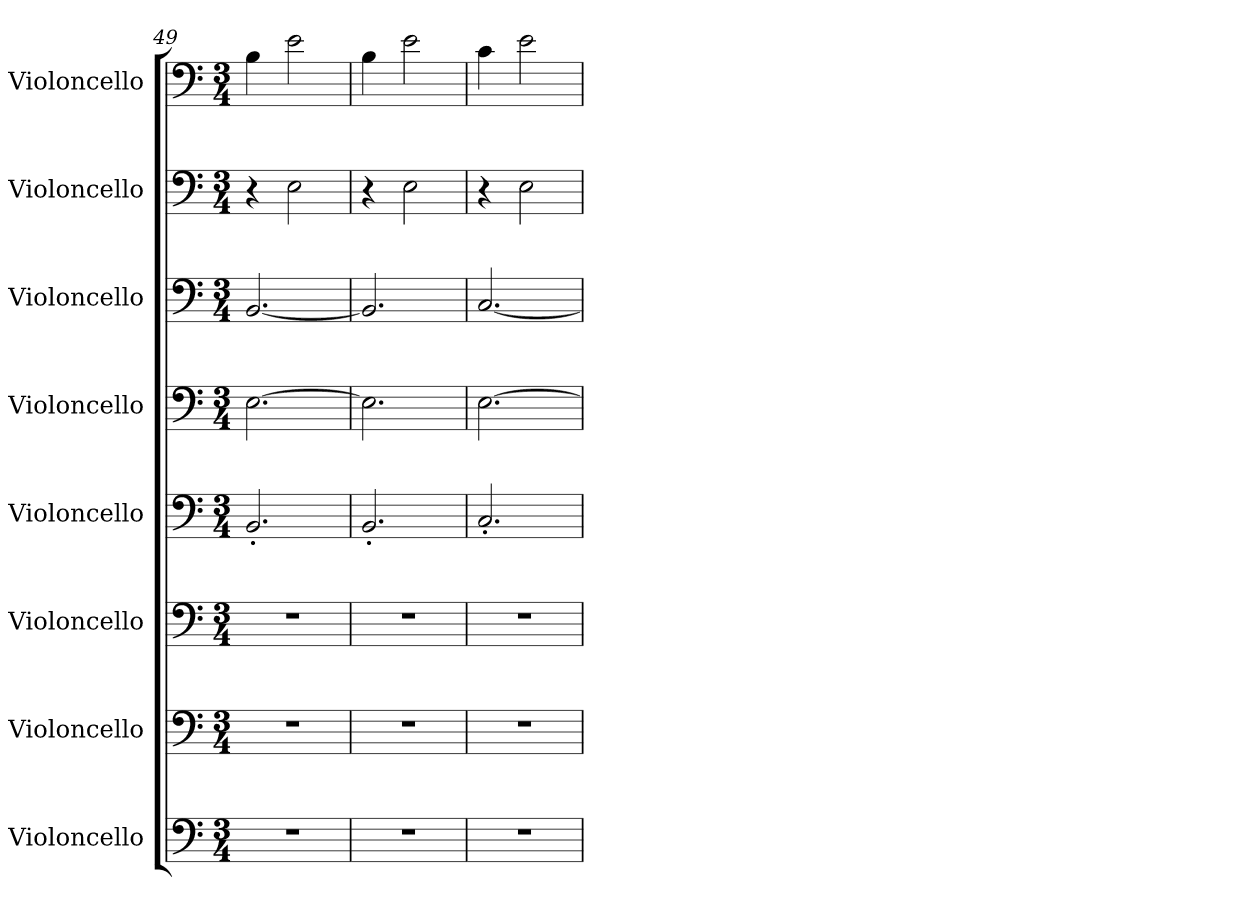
**kern	**kern	**kern	**kern	**kern	**kern	**kern	**kern
*part8	*part7	*part6	*part5	*part4	*part3	*part2	*part1
*staff8	*staff7	*staff6	*staff5	*staff4	*staff3	*staff2	*staff1
*I"Violoncello	*I"Violoncello	*I"Violoncello	*I"Violoncello	*I"Violoncello	*I"Violoncello	*I"Violoncello	*I"Violoncello
*I'Vc.	*I'Vc.	*I'Vc.	*I'Vc.	*I'Vc.	*I'Vc.	*I'Vc.	*I'Vc.
*clefF4	*clefF4	*clefF4	*clefF4	*clefF4	*clefF4	*clefF4	*clefF4
*k[]	*k[]	*k[]	*k[]	*k[]	*k[]	*k[]	*k[]
*M3/4	*M3/4	*M3/4	*M3/4	*M3/4	*M3/4	*M3/4	*M3/4
=49	=49	=49	=49	=49	=49	=49	=49
2.r	2.r	2.r	2.BB'/	[2.E\	[2.BB/	4r	4B\
.	.	.	.	.	.	2E\	2e\
=50	=50	=50	=50	=50	=50	=50	=50
2.r	2.r	2.r	2.BB'/	2.E\]	2.BB/]	4r	4B\
.	.	.	.	.	.	2E\	2e\
=51	=51	=51	=51	=51	=51	=51	=51
2.r	2.r	2.r	2.C'/	[2.E\	[2.C/	4r	4c\
.	.	.	.	.	.	2E\	2e\
=	=	=	=	=	=	=	=
*-	*-	*-	*-	*-	*-	*-	*-
